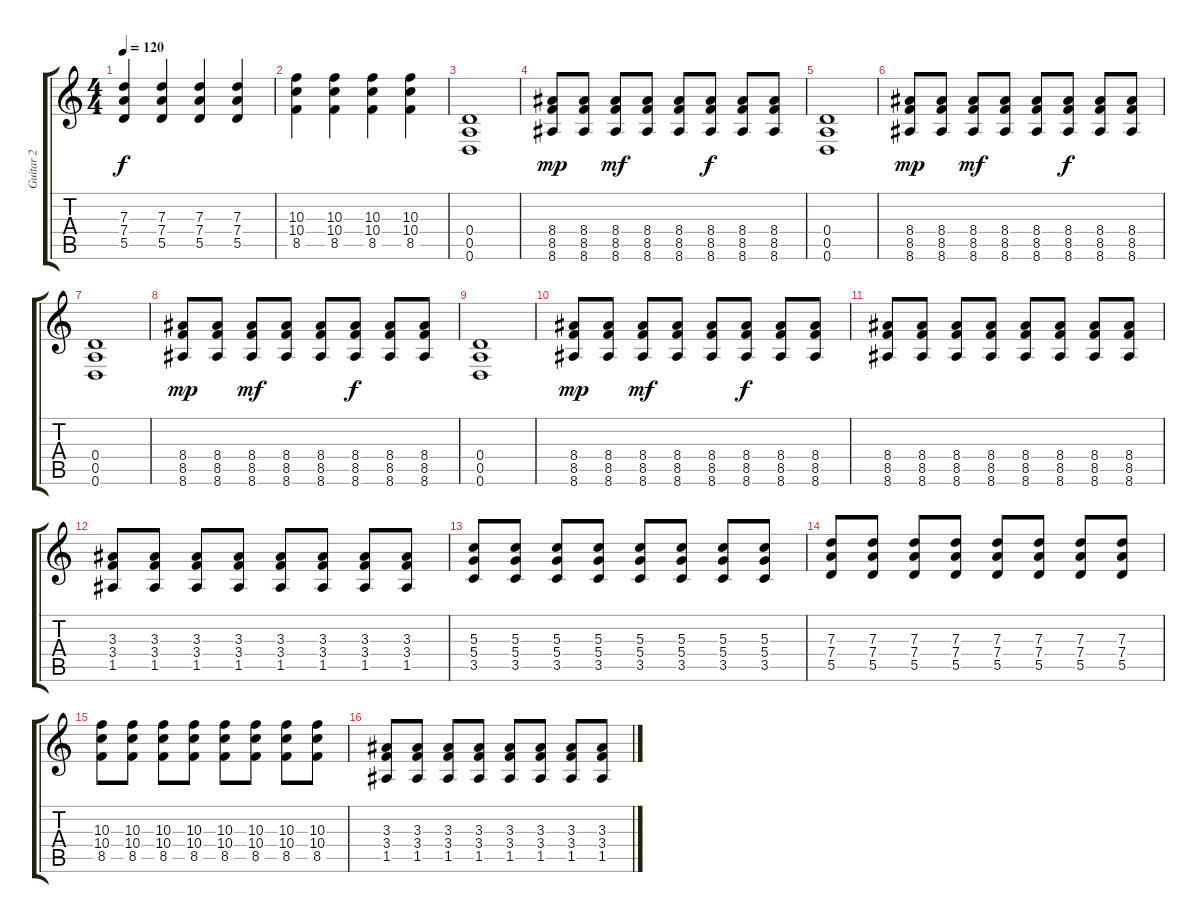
\track ("Guitar 2" "Guitar 2") {instrument electricguitarclean}
\staff {score tabs}
\tuning (E4 B3 G3 D3 A2 D2) {hide}
\ts (4 4)
\tempo 120
\clef g2
\ks c
(7.3 7.4 5.5).4{dy f} (7.3 7.4 5.5).4 (7.3 7.4 5.5).4 (7.3 7.4 5.5).4 |
(10.3 10.4 8.5).4 (10.3 10.4 8.5).4 (10.3 10.4 8.5).4 (10.3 10.4 8.5).4 |
(0.4 0.5 0.6).1 |
(8.4 8.5 8.6).8{dy mp} (8.4 8.5 8.6).8 (8.4 8.5 8.6).8{dy mf} (8.4 8.5 8.6).8 (8.4 8.5 8.6).8 (8.4 8.5 8.6).8{dy f} (8.4 8.5 8.6).8 (8.4 8.5 8.6).8 |
(0.4 0.5 0.6).1 |
(8.4 8.5 8.6).8{dy mp} (8.4 8.5 8.6).8 (8.4 8.5 8.6).8{dy mf} (8.4 8.5 8.6).8 (8.4 8.5 8.6).8 (8.4 8.5 8.6).8{dy f} (8.4 8.5 8.6).8 (8.4 8.5 8.6).8 |
(0.4 0.5 0.6).1 |
(8.4 8.5 8.6).8{dy mp} (8.4 8.5 8.6).8 (8.4 8.5 8.6).8{dy mf} (8.4 8.5 8.6).8 (8.4 8.5 8.6).8 (8.4 8.5 8.6).8{dy f} (8.4 8.5 8.6).8 (8.4 8.5 8.6).8 |
(0.4 0.5 0.6).1 |
(8.4 8.5 8.6).8{dy mp} (8.4 8.5 8.6).8 (8.4 8.5 8.6).8{dy mf} (8.4 8.5 8.6).8 (8.4 8.5 8.6).8 (8.4 8.5 8.6).8{dy f} (8.4 8.5 8.6).8 (8.4 8.5 8.6).8 |
(8.4 8.5 8.6).8 (8.4 8.5 8.6).8 (8.4 8.5 8.6).8 (8.4 8.5 8.6).8 (8.4 8.5 8.6).8 (8.4 8.5 8.6).8 (8.4 8.5 8.6).8 (8.4 8.5 8.6).8 |
(3.3 3.4 1.5).8 (3.3 3.4 1.5).8 (3.3 3.4 1.5).8 (3.3 3.4 1.5).8 (3.3 3.4 1.5).8 (3.3 3.4 1.5).8 (3.3 3.4 1.5).8 (3.3 3.4 1.5).8 |
(5.3 5.4 3.5).8 (5.3 5.4 3.5).8 (5.3 5.4 3.5).8 (5.3 5.4 3.5).8 (5.3 5.4 3.5).8 (5.3 5.4 3.5).8 (5.3 5.4 3.5).8 (5.3 5.4 3.5).8 |
(7.3 7.4 5.5).8 (7.3 7.4 5.5).8 (7.3 7.4 5.5).8 (7.3 7.4 5.5).8 (7.3 7.4 5.5).8 (7.3 7.4 5.5).8 (7.3 7.4 5.5).8 (7.3 7.4 5.5).8 |
(10.3 10.4 8.5).8 (10.3 10.4 8.5).8 (10.3 10.4 8.5).8 (10.3 10.4 8.5).8 (10.3 10.4 8.5).8 (10.3 10.4 8.5).8 (10.3 10.4 8.5).8 (10.3 10.4 8.5).8 |
(3.3 3.4 1.5).8 (3.3 3.4 1.5).8 (3.3 3.4 1.5).8 (3.3 3.4 1.5).8 (3.3 3.4 1.5).8 (3.3 3.4 1.5).8 (3.3 3.4 1.5).8 (3.3 3.4 1.5).8
